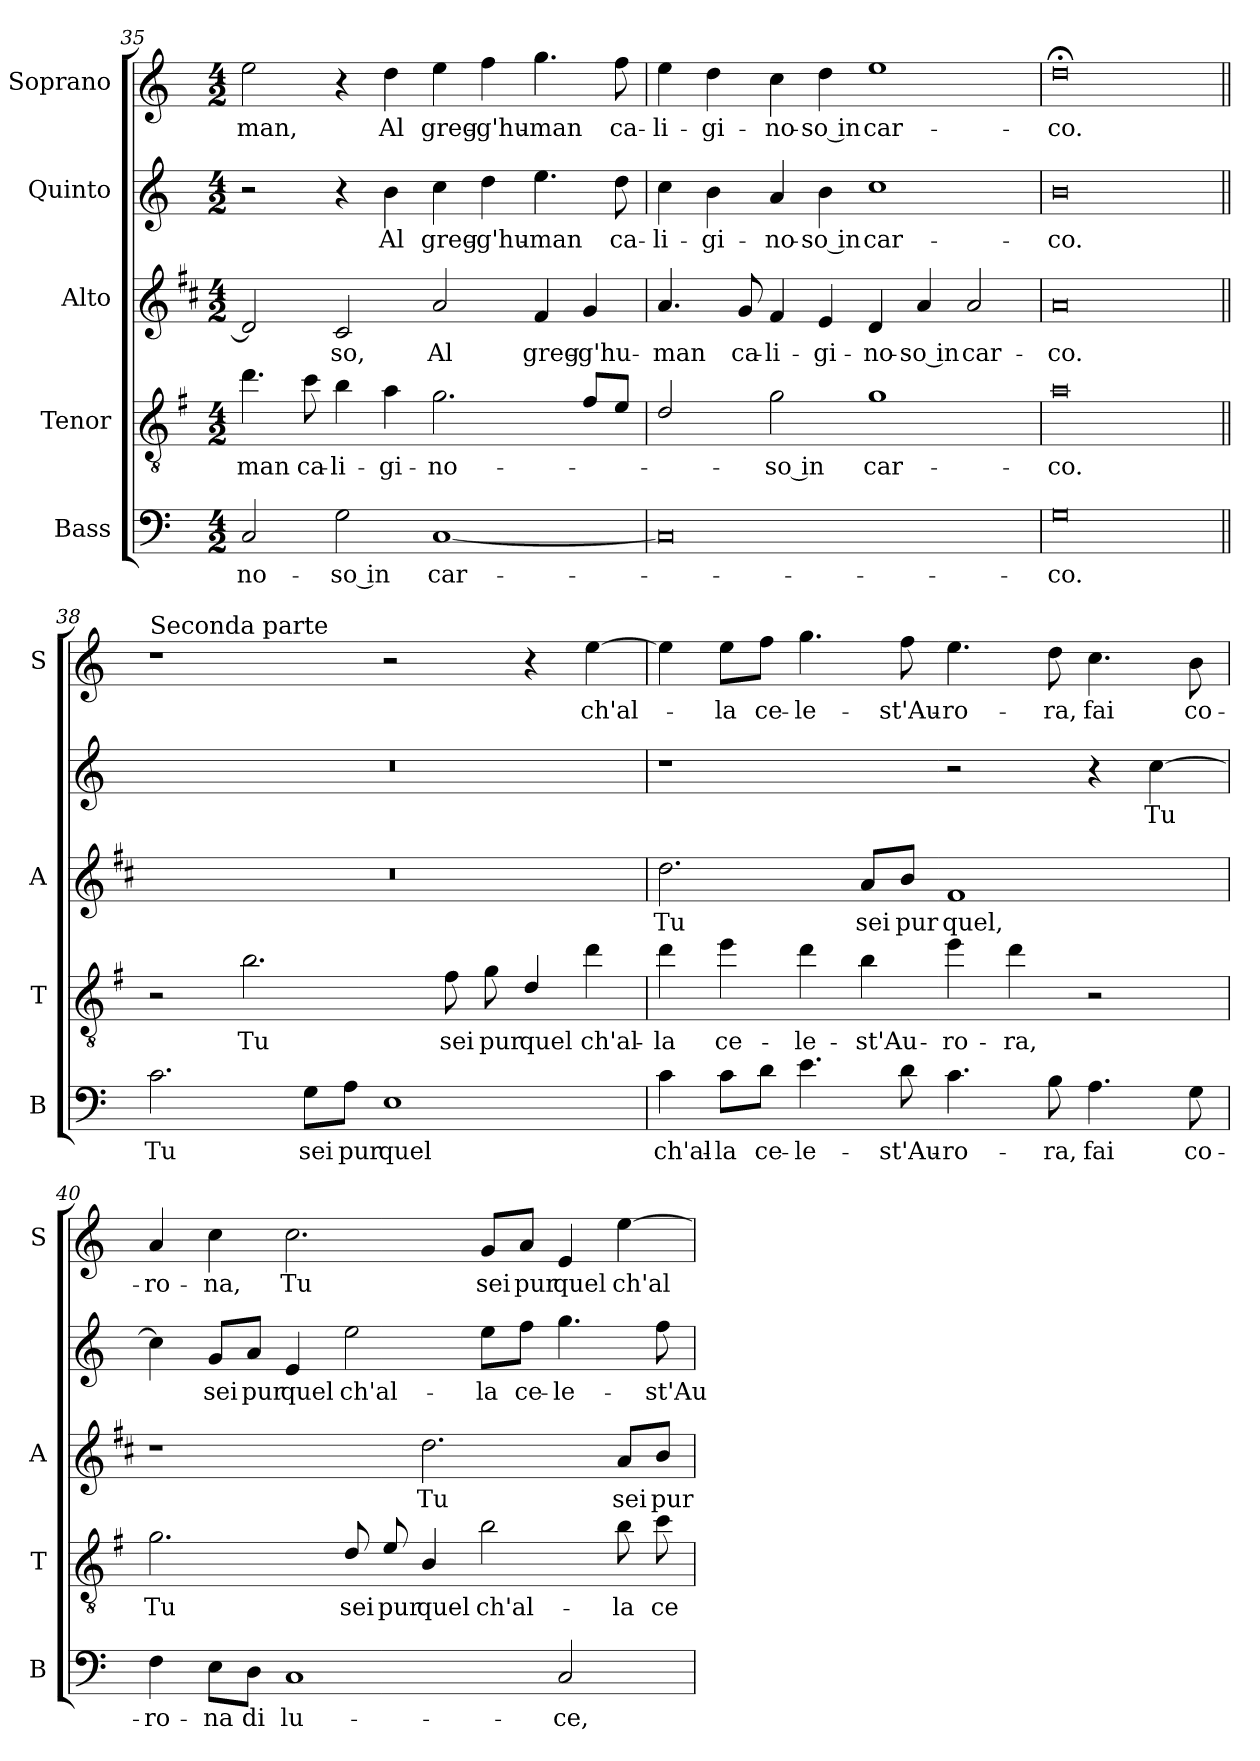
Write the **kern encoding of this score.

**kern	**text	**kern	**text	**kern	**text	**kern	**text	**kern	**text
*part5	*part5	*part4	*part4	*part3	*part3	*part2	*part2	*part1	*part1
*staff5	*staff5	*staff4	*staff4	*staff3	*staff3	*staff2	*staff2	*staff1	*staff1
*I"Bass	*	*I"Tenor	*	*I"Alto	*	*I"Quinto	*	*I"Soprano	*
*I'B	*	*I'T	*	*I'A	*	*	*	*I'S	*
*clefF4	*	*clefGv2	*	*clefG2	*	*clefG2	*	*clefG2	*
*	*	*ITrd4c7	*	*ITrd1c2	*	*	*	*	*
*k[]	*	*k[]	*	*k[]	*	*k[]	*	*k[]	*
*C:	*	*C:	*	*C:	*	*C:	*	*C:	*
*M4/2	*	*M4/2	*	*M4/2	*	*M4/2	*	*M4/2	*
=35	=35	=35	=35	=35	=35	=35	=35	=35	=35
!	!LO:LY:b	!	!LO:LY:b	!	!	!	!	!	!LO:LY:b
2C/	-no-	4.g\	-man	2c/]	.	2r	.	2ee\	-man,
!	!	!	!LO:LY:b	!	!	!	!	!	!
.	.	8f\	ca-	.	.	.	.	.	.
!	!LO:LY:b	!	!LO:LY:b	!	!LO:LY:b	!	!	!	!
2G\	-so in	4e\	-li-	2B/	-so,	4r	.	4r	.
!	!	!	!LO:LY:b	!	!	!	!LO:LY:b	!	!LO:LY:b
.	.	4d\	-gi-	.	.	4b\	Al	4dd\	Al
!	!LO:LY:b	!	!LO:LY:b	!	!LO:LY:b	!	!LO:LY:b	!	!LO:LY:b
[1C	car-	2.c\	-no-	2g/	Al	4cc\	greg-	4ee\	greg-
!	!	!	!	!	!	!	!LO:LY:b	!	!LO:LY:b
.	.	.	.	.	.	4dd\	-g'hu-	4ff\	-g'hu-
!	!	!	!	!	!LO:LY:b	!	!LO:LY:b	!	!LO:LY:b
.	.	.	.	4e/	greg-	4.ee\	-man	4.gg\	-man
!	!	!	!	!	!LO:LY:b	!	!	!	!
.	.	8B/L	.	4f/	-g'hu-	.	.	.	.
!	!	!	!	!	!	!	!LO:LY:b	!	!LO:LY:b
.	.	8A/J	.	.	.	8dd\	ca-	8ff\	ca-
=36	=36	=36	=36	=36	=36	=36	=36	=36	=36
!	!	!	!	!	!LO:LY:b	!	!LO:LY:b	!	!LO:LY:b
0C]	.	2G/	.	4.g/	-man	4cc\	-li-	4ee\	-li-
!	!	!	!	!	!	!	!LO:LY:b	!	!LO:LY:b
.	.	.	.	.	.	4b\	-gi-	4dd\	-gi-
!	!	!	!	!	!LO:LY:b	!	!	!	!
.	.	.	.	8f/	ca-	.	.	.	.
!	!	!	!LO:LY:b	!	!LO:LY:b	!	!LO:LY:b	!	!LO:LY:b
.	.	2c\	-so in	4e/	-li-	4a/	-no-	4cc\	-no-
!	!	!	!	!	!LO:LY:b	!	!LO:LY:b	!	!LO:LY:b
.	.	.	.	4d/	-gi-	4b\	-so in	4dd\	-so in
!	!	!	!LO:LY:b	!	!LO:LY:b	!	!LO:LY:b	!	!LO:LY:b
.	.	1c	car-	4c/	-no-	1cc	car-	1ee	car-
!	!	!	!	!	!LO:LY:b	!	!	!	!
.	.	.	.	4g/	-so in	.	.	.	.
!	!	!	!	!	!LO:LY:b	!	!	!	!
.	.	.	.	2g/	car-	.	.	.	.
!!LO:LB:g=z
=37	=37	=37	=37	=37	=37	=37	=37	=37	=37
!	!LO:LY:b	!	!LO:LY:b	!	!LO:LY:b	!	!LO:LY:b	!	!LO:LY:b
0G	-co.	0d	-co.	0g	-co.	0b	-co.	0dd;<	-co.
=38||	=38||	=38||	=38||	=38||	=38||	=38||	=38||	=38||	=38||
!	!	!	!	!	!	!	!	!LO:TX:a:t=Seconda parte	!
!	!LO:LY:b	!	!	!	!	!	!	!	!
2.c\	Tu	2r	.	0r	.	0r	.	1r	.
!	!	!	!LO:LY:b	!	!	!	!	!	!
.	.	2.e\	Tu	.	.	.	.	.	.
!	!LO:LY:b	!	!	!	!	!	!	!	!
8G\L	sei	.	.	.	.	.	.	.	.
!	!LO:LY:b	!	!	!	!	!	!	!	!
8A\J	pur	.	.	.	.	.	.	.	.
!	!LO:LY:b	!	!	!	!	!	!	!	!
1E	quel	.	.	.	.	.	.	2r	.
!	!	!	!LO:LY:b	!	!	!	!	!	!
.	.	8B\	sei	.	.	.	.	.	.
!	!	!	!LO:LY:b	!	!	!	!	!	!
.	.	8c\	pur	.	.	.	.	.	.
!	!	!	!LO:LY:b	!	!	!	!	!	!
.	.	4G/	quel	.	.	.	.	4r	.
!	!	!	!LO:LY:b	!	!	!	!	!	!LO:LY:b
.	.	4g\	ch'al-	.	.	.	.	[4ee\	ch'al-
=39	=39	=39	=39	=39	=39	=39	=39	=39	=39
!	!LO:LY:b	!	!LO:LY:b	!	!LO:LY:b	!	!	!	!
4c\	ch'al-	4g\	-la	2.cc\	Tu	1r	.	4ee\]	.
!	!LO:LY:b	!	!LO:LY:b	!	!	!	!	!	!LO:LY:b
8c\L	-la	4a\	ce-	.	.	.	.	8ee\L	-la
!	!LO:LY:b	!	!	!	!	!	!	!	!LO:LY:b
8d\J	ce-	.	.	.	.	.	.	8ff\J	ce-
!	!LO:LY:b	!	!LO:LY:b	!	!	!	!	!	!LO:LY:b
4.e\	-le-	4g\	-le-	.	.	.	.	4.gg\	-le-
!	!	!	!LO:LY:b	!	!LO:LY:b	!	!	!	!
.	.	4e\	-st'Au-	8g/L	sei	.	.	.	.
!	!LO:LY:b	!	!	!	!LO:LY:b	!	!	!	!LO:LY:b
8d\	-st'Au-	.	.	8a/J	pur	.	.	8ff\	-st'Au-
!	!LO:LY:b	!	!LO:LY:b	!	!LO:LY:b	!	!	!	!LO:LY:b
4.c\	-ro-	4a\	-ro-	1e	quel,	2r	.	4.ee\	-ro-
!	!	!	!LO:LY:b	!	!	!	!	!	!
.	.	4g\	-ra,	.	.	.	.	.	.
!	!LO:LY:b	!	!	!	!	!	!	!	!LO:LY:b
8B\	-ra,	.	.	.	.	.	.	8dd\	-ra,
!	!LO:LY:b	!	!	!	!	!	!	!	!LO:LY:b
4.A\	fai	2r	.	.	.	4r	.	4.cc\	fai
!	!	!	!	!	!	!	!LO:LY:b	!	!
.	.	.	.	.	.	[4cc\	Tu	.	.
!	!LO:LY:b	!	!	!	!	!	!	!	!LO:LY:b
8G\	co-	.	.	.	.	.	.	8b\	co-
!!LO:LB:g=z
=40	=40	=40	=40	=40	=40	=40	=40	=40	=40
!	!LO:LY:b	!	!LO:LY:b	!	!	!	!	!	!LO:LY:b
4F\	-ro-	2.c\	Tu	1r	.	4cc\]	.	4a/	-ro-
!	!LO:LY:b	!	!	!	!	!	!LO:LY:b	!	!LO:LY:b
8E\L	-na	.	.	.	.	8g/L	sei	4cc\	-na,
!	!LO:LY:b	!	!	!	!	!	!LO:LY:b	!	!
8D\J	di	.	.	.	.	8a/J	pur	.	.
!	!LO:LY:b	!	!	!	!	!	!LO:LY:b	!	!LO:LY:b
1C	lu-	.	.	.	.	4e/	quel	2.cc\	Tu
!	!	!	!LO:LY:b	!	!	!	!LO:LY:b	!	!
.	.	8G/	sei	.	.	2ee\	ch'al-	.	.
!	!	!	!LO:LY:b	!	!	!	!	!	!
.	.	8A/	pur	.	.	.	.	.	.
!	!	!	!LO:LY:b	!	!LO:LY:b	!	!	!	!
.	.	4E/	quel	2.cc\	Tu	.	.	.	.
!	!	!	!LO:LY:b	!	!	!	!LO:LY:b	!	!LO:LY:b
.	.	2e\	ch'al-	.	.	8ee\L	-la	8g/L	sei
!	!	!	!	!	!	!	!LO:LY:b	!	!LO:LY:b
.	.	.	.	.	.	8ff\J	ce-	8a/J	pur
!	!LO:LY:b	!	!	!	!	!	!LO:LY:b	!	!LO:LY:b
2C/	-ce,	.	.	.	.	4.gg\	-le-	4e/	quel
!	!	!	!LO:LY:b	!	!LO:LY:b	!	!	!	!LO:LY:b
.	.	8e\	-la	8g/L	sei	.	.	[4ee\	ch'al-
!	!	!	!LO:LY:b	!	!LO:LY:b	!	!LO:LY:b	!	!
.	.	8f\	ce-	8a/J	pur	8ff\	-st'Au-	.	.
=	=	=	=	=	=	=	=	=	=
*-	*-	*-	*-	*-	*-	*-	*-	*-	*-
